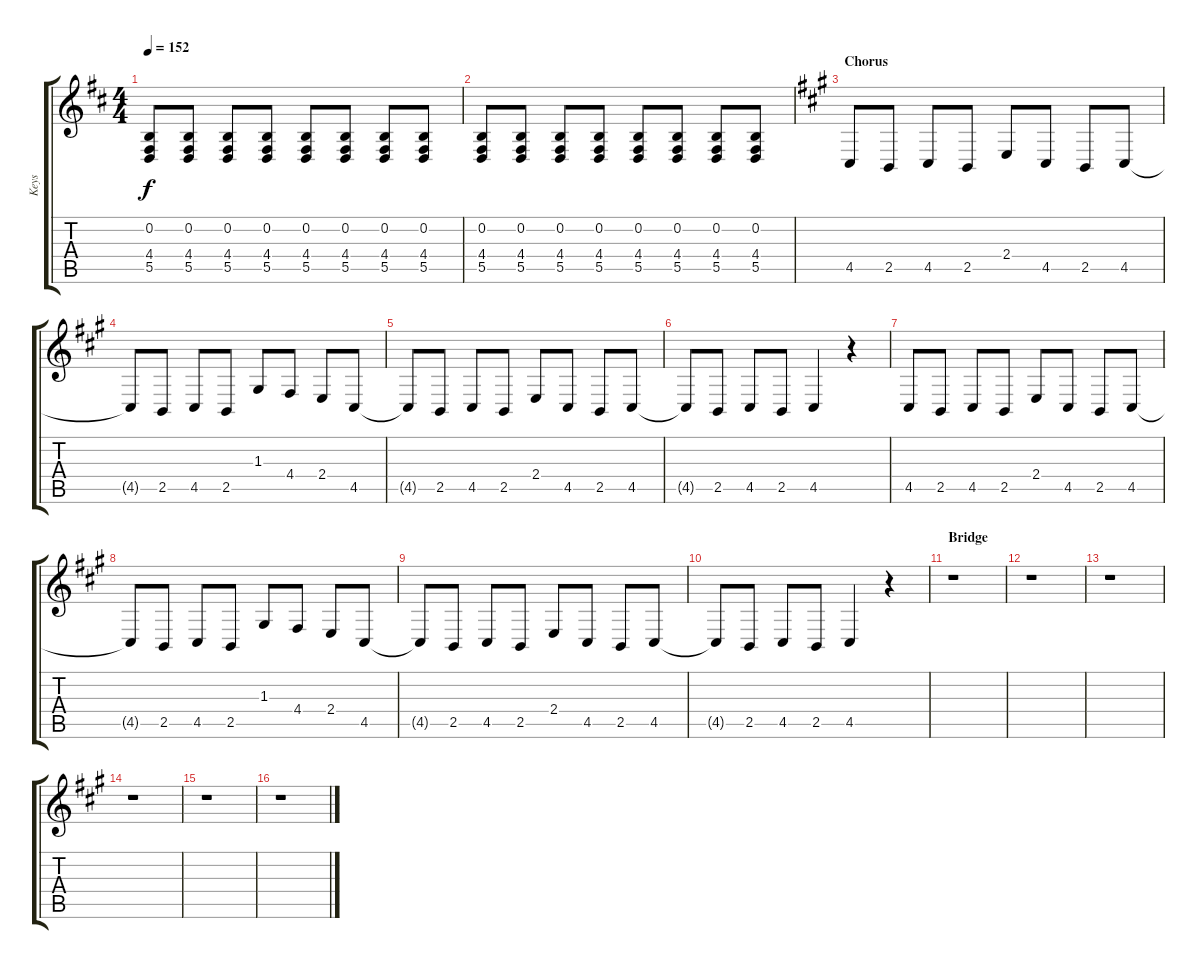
\track ("Keys" "Keys") {instrument churchorgan}
\staff {score tabs}
\tuning (E4 B3 G3 D3 A2 E2) {hide}
\ts (4 4)
\tempo 152
\clef g2
\ks bminor
(0.2 4.4 5.5).8{dy f} (0.2 4.4 5.5).8 (0.2 4.4 5.5).8 (0.2 4.4 5.5).8 (0.2 4.4 5.5).8 (0.2 4.4 5.5).8 (0.2 4.4 5.5).8 (0.2 4.4 5.5).8 |
(0.2 4.4 5.5).8 (0.2 4.4 5.5).8 (0.2 4.4 5.5).8 (0.2 4.4 5.5).8 (0.2 4.4 5.5).8 (0.2 4.4 5.5).8 (0.2 4.4 5.5).8 (0.2 4.4 5.5).8 |
\section ("" "Chorus")
\ks f#minor
4.5.8 2.5.8 4.5.8 2.5.8 2.4.8 4.5.8 2.5.8 4.5.8 |
4.5{t}.8 2.5.8 4.5.8 2.5.8 1.3.8 4.4.8 2.4.8 4.5.8 |
4.5{t}.8 2.5.8 4.5.8 2.5.8 2.4.8 4.5.8 2.5.8 4.5.8 |
4.5{t}.8 2.5.8 4.5.8 2.5.8 4.5.4 r.4 |
4.5.8 2.5.8 4.5.8 2.5.8 2.4.8 4.5.8 2.5.8 4.5.8 |
4.5{t}.8 2.5.8 4.5.8 2.5.8 1.3.8 4.4.8 2.4.8 4.5.8 |
4.5{t}.8 2.5.8 4.5.8 2.5.8 2.4.8 4.5.8 2.5.8 4.5.8 |
4.5{t}.8 2.5.8 4.5.8 2.5.8 4.5.4 r.4 |
\section ("" "Bridge")
r.1 |
r.1 |
r.1 |
r.1 |
r.1 |
r.1
